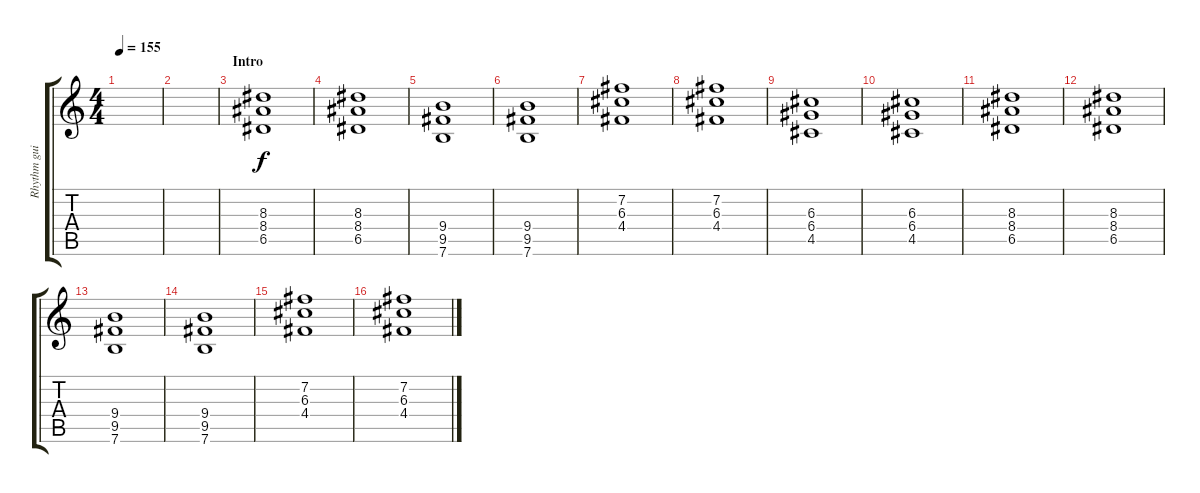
\track ("Rhythm guitar" "Rhythm gui") {instrument distortionguitar}
\staff {score tabs}
\tuning (E4 B3 G3 D3 A2 E2) {hide}
\ts (4 4)
\tempo 155
\clef g2
\ks c
|
|
\section ("" "Intro")
(8.3 8.4 6.5).1 |
(8.3 8.4 6.5).1 |
(9.4 9.5 7.6).1 |
(9.4 9.5 7.6).1 |
(7.2 6.3 4.4).1 |
(7.2 6.3 4.4).1 |
(6.3 6.4 4.5).1 |
(6.3 6.4 4.5).1 |
\section ("" "")
(8.3 8.4 6.5).1 |
(8.3 8.4 6.5).1 |
(9.4 9.5 7.6).1 |
(9.4 9.5 7.6).1 |
(7.2 6.3 4.4).1 |
(7.2 6.3 4.4).1
